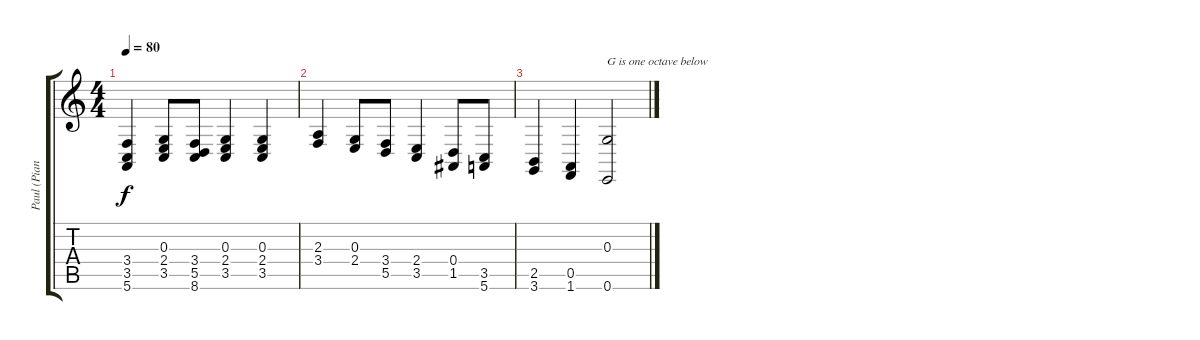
\track ("Paul (Piano Right Hand)" "Paul (Pian") {instrument brightacousticpiano}
\staff {score tabs}
\tuning (E4 B3 G3 D3 A2 E2) {hide}
\ts (4 4)
\tempo 80
\clef g2
\ks c
(3.4 3.5 5.6).4{dy f} (0.3 2.4 3.5).8 (3.4 5.5 8.6).8 (0.3 2.4 3.5).4 (0.3 2.4 3.5).4 |
(2.3 3.4).4 (0.3 2.4).8 (3.4 5.5).8 (2.4 3.5).4 (0.4 1.5).8 (3.5 5.6).8 |
(2.5 3.6).4 (0.5 1.6).4 (0.3 0.6).2{txt "G is one octave below"}
